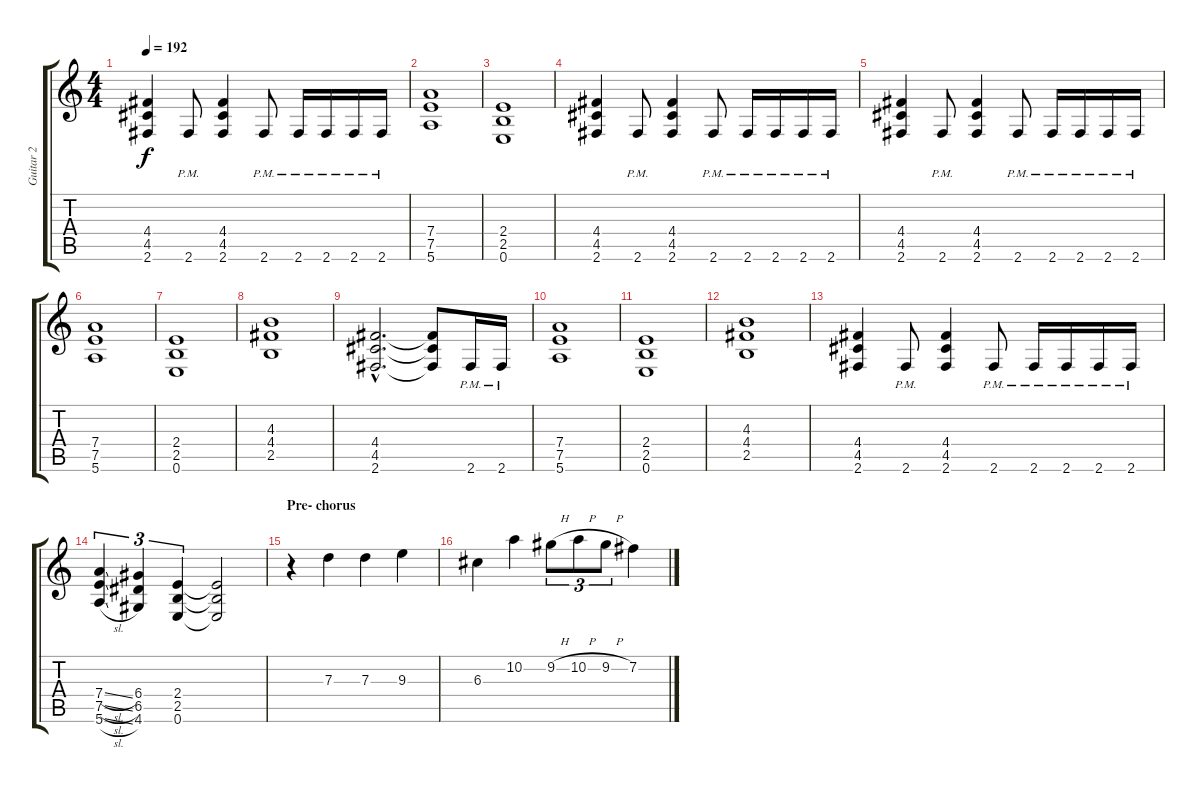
\track ("Guitar 2" "Guitar 2") {instrument distortionguitar}
\staff {score tabs}
\tuning (E4 B3 G3 D3 A2 E2) {hide}
\ts (4 4)
\tempo 192
\clef g2
\ks c
(4.4 4.5 2.6).4{dy f} 2.6{pm}.8 (4.4 4.5 2.6).4 2.6{pm}.8 2.6{pm}.16 2.6{pm}.16 2.6{pm}.16 2.6{pm}.16 |
(7.4 7.5 5.6).1 |
(2.4 2.5 0.6).1 |
(4.4 4.5 2.6).4 2.6{pm}.8 (4.4 4.5 2.6).4 2.6{pm}.8 2.6{pm}.16 2.6{pm}.16 2.6{pm}.16 2.6{pm}.16 |
(4.4 4.5 2.6).4 2.6{pm}.8 (4.4 4.5 2.6).4 2.6{pm}.8 2.6{pm}.16 2.6{pm}.16 2.6{pm}.16 2.6{pm}.16 |
(7.4 7.5 5.6).1 |
(2.4 2.5 0.6).1 |
(4.3 4.4 2.5).1 |
(4.4{hac} 4.5{hac} 2.6{hac}).2{d} (4.4{t} 4.5{t} 2.6{t}).8 2.6{pm}.16 2.6{pm}.16 |
(7.4 7.5 5.6).1 |
(2.4 2.5 0.6).1 |
(4.3 4.4 2.5).1 |
(4.4 4.5 2.6).4 2.6{pm}.8 (4.4 4.5 2.6).4 2.6{pm}.8 2.6{pm}.16 2.6{pm}.16 2.6{pm}.16 2.6{pm}.16 |
(7.4{sl} 7.5{sl} 5.6{sl}).4{tu (3 2)} (6.4 6.5 4.6).4{tu (3 2)} (2.4 2.5 0.6).4{tu (3 2)} (2.4{t} 2.5{t} 0.6{t}).2 |
\section ("" "Pre- chorus")
r.4{volume 16} 7.3.4 7.3.4 9.3.4 |
6.3.4 10.2.4 9.2{h}.8{tu (3 2)} 10.2{h}.8{tu (3 2)} 9.2{h}.8{tu (3 2)} 7.2.4
